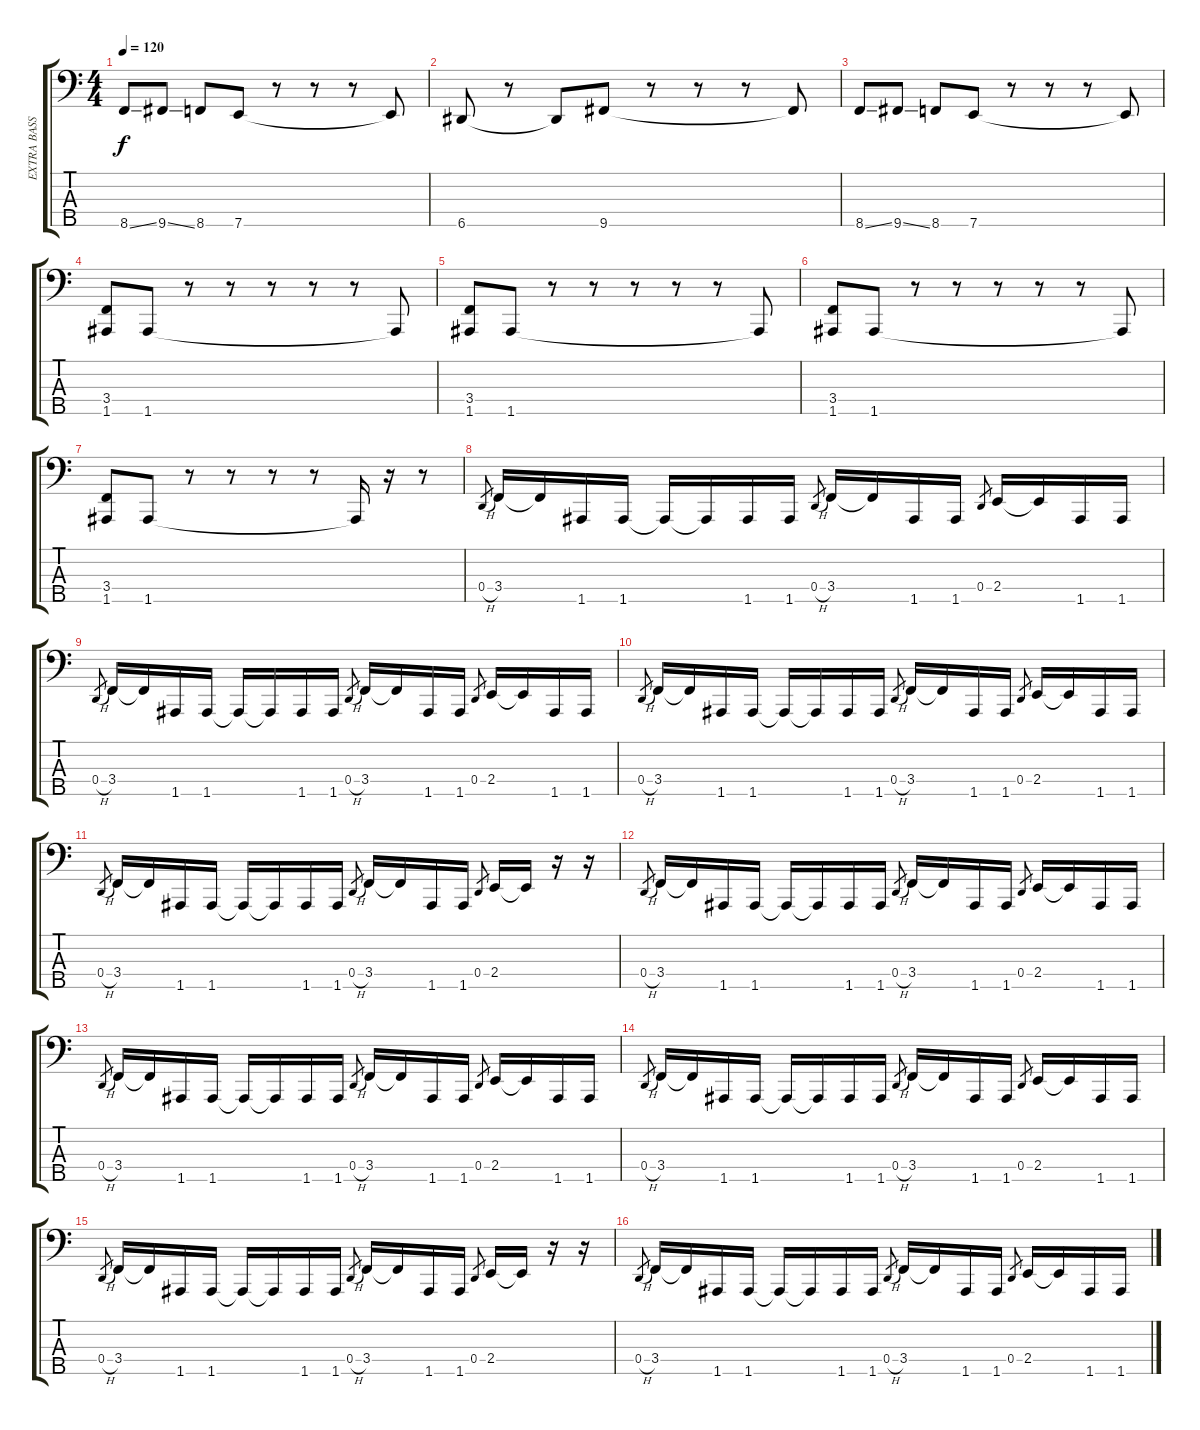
\track ("EXTRA BASS" "EXTRA BASS") {instrument electricbasspick}
\staff {score tabs}
\tuning (F2 C2 G1 D1 A0) {hide}
\ts (4 4)
\tempo 120
\clef f4
\ks c
8.5{ss}.8{dy f} 9.5{ss}.8 8.5.8 7.5.8 r.8 r.8 r.8 7.5{t}.8 |
6.5.8 r.8 6.5{t}.8 9.5.8 r.8 r.8 r.8 9.5{t}.8 |
8.5{ss}.8 9.5{ss}.8 8.5.8 7.5.8 r.8 r.8 r.8 7.5{t}.8 |
(3.4 1.5).8 1.5.8 r.8 r.8 r.8 r.8 r.8 1.5{t}.8 |
(3.4 1.5).8 1.5.8 r.8 r.8 r.8 r.8 r.8 1.5{t}.8 |
(3.4 1.5).8 1.5.8 r.8 r.8 r.8 r.8 r.8 1.5{t}.8 |
(3.4 1.5).8 1.5.8 r.8 r.8 r.8 r.8 1.5{t}.16 r.16 r.8 |
0.4{h}.8{gr} 3.4.16 3.4{t}.16 1.5.16 1.5.16 1.5{t}.16 1.5{t}.16 1.5.16 1.5.16 0.4{h}.8{gr} 3.4.16 3.4{t}.16 1.5.16 1.5.16 0.4.8{gr} 2.4.16 2.4{t}.16 1.5.16 1.5.16 |
0.4{h}.8{gr} 3.4.16 3.4{t}.16 1.5.16 1.5.16 1.5{t}.16 1.5{t}.16 1.5.16 1.5.16 0.4{h}.8{gr} 3.4.16 3.4{t}.16 1.5.16 1.5.16 0.4.8{gr} 2.4.16 2.4{t}.16 1.5.16 1.5.16 |
0.4{h}.8{gr} 3.4.16 3.4{t}.16 1.5.16 1.5.16 1.5{t}.16 1.5{t}.16 1.5.16 1.5.16 0.4{h}.8{gr} 3.4.16 3.4{t}.16 1.5.16 1.5.16 0.4.8{gr} 2.4.16 2.4{t}.16 1.5.16 1.5.16 |
0.4{h}.8{gr} 3.4.16 3.4{t}.16 1.5.16 1.5.16 1.5{t}.16 1.5{t}.16 1.5.16 1.5.16 0.4{h}.8{gr} 3.4.16 3.4{t}.16 1.5.16 1.5.16 0.4.8{gr} 2.4.16 2.4{t}.16 r.16 r.16 |
0.4{h}.8{gr} 3.4.16 3.4{t}.16 1.5.16 1.5.16 1.5{t}.16 1.5{t}.16 1.5.16 1.5.16 0.4{h}.8{gr} 3.4.16 3.4{t}.16 1.5.16 1.5.16 0.4.8{gr} 2.4.16 2.4{t}.16 1.5.16 1.5.16 |
0.4{h}.8{gr} 3.4.16 3.4{t}.16 1.5.16 1.5.16 1.5{t}.16 1.5{t}.16 1.5.16 1.5.16 0.4{h}.8{gr} 3.4.16 3.4{t}.16 1.5.16 1.5.16 0.4.8{gr} 2.4.16 2.4{t}.16 1.5.16 1.5.16 |
0.4{h}.8{gr} 3.4.16 3.4{t}.16 1.5.16 1.5.16 1.5{t}.16 1.5{t}.16 1.5.16 1.5.16 0.4{h}.8{gr} 3.4.16 3.4{t}.16 1.5.16 1.5.16 0.4.8{gr} 2.4.16 2.4{t}.16 1.5.16 1.5.16 |
0.4{h}.8{gr} 3.4.16 3.4{t}.16 1.5.16 1.5.16 1.5{t}.16 1.5{t}.16 1.5.16 1.5.16 0.4{h}.8{gr} 3.4.16 3.4{t}.16 1.5.16 1.5.16 0.4.8{gr} 2.4.16 2.4{t}.16 r.16 r.16 |
0.4{h}.8{gr} 3.4.16 3.4{t}.16 1.5.16 1.5.16 1.5{t}.16 1.5{t}.16 1.5.16 1.5.16 0.4{h}.8{gr} 3.4.16 3.4{t}.16 1.5.16 1.5.16 0.4.8{gr} 2.4.16 2.4{t}.16 1.5.16 1.5.16
